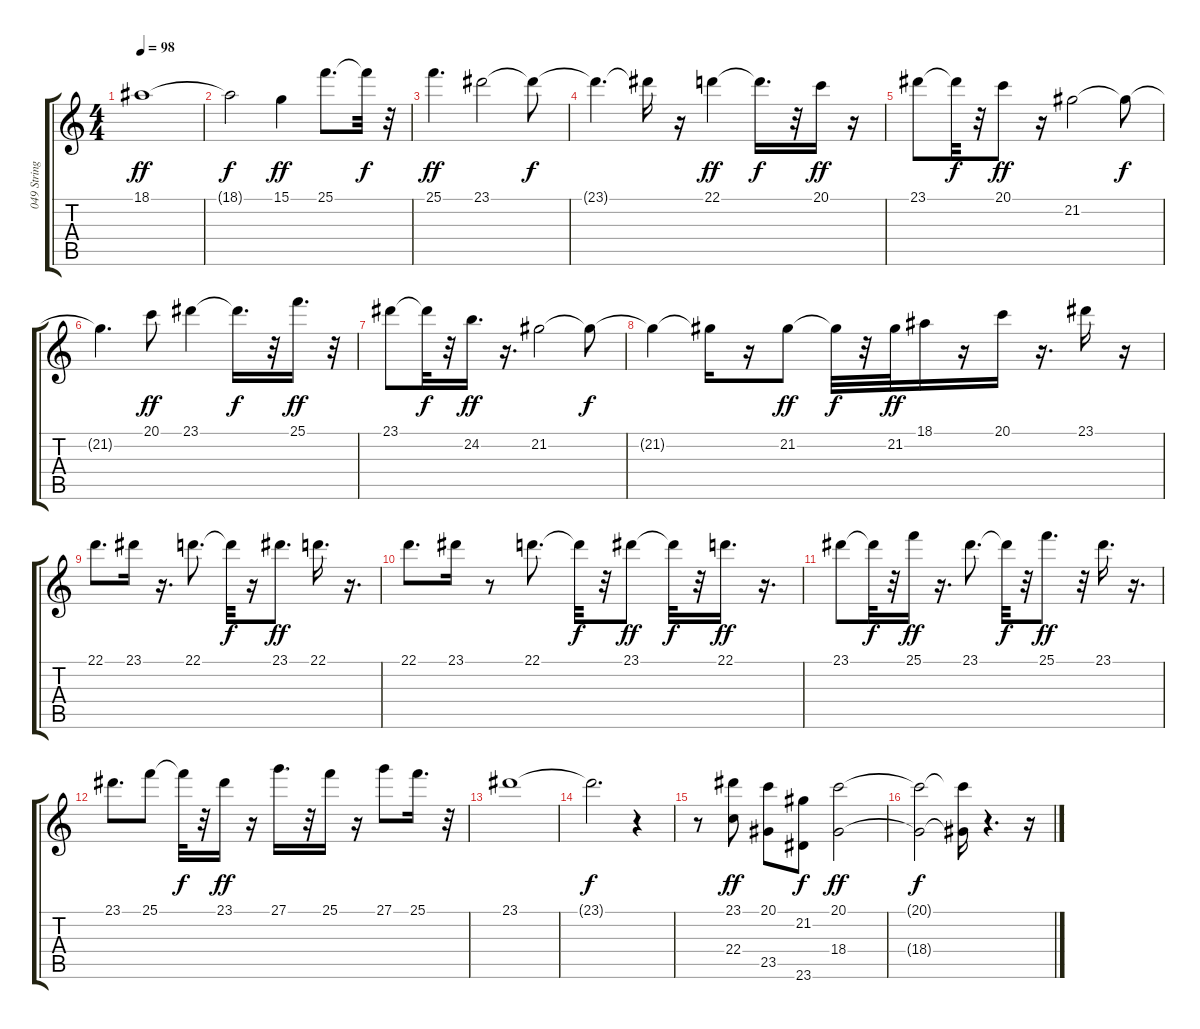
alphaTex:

\track ("049 String Lines                        " "049 String") {instrument stringensemble1}
\staff {score tabs}
\tuning (E4 B3 G3 D3 A2 E2) {hide}
\ts (4 4)
\tempo 98
\clef g2
\ks c
18.1.1{dy ff} |
18.1{t}.2{dy f} 15.1.4{dy ff} 25.1.8{d} 25.1{t}.32{dy f} r.32 |
25.1.4{d dy ff} 23.1.2 23.1{t}.8{dy f} |
23.1{t}.4{d} 23.1{t}.16 r.16 22.1.4{dy ff} 22.1{t}.16{d dy f} r.32 20.1.16{dy ff} r.16 |
23.1.8 23.1{t}.32{dy f} r.32 20.1.8{dy ff} r.16 21.2.2 21.2{t}.8{dy f} |
21.2{t}.4{d} 20.1.8{dy ff} 23.1.4 23.1{t}.16{d dy f} r.32 25.1.16{d dy ff} r.32 |
23.1.8 23.1{t}.32{dy f} r.32 24.2.16{d dy ff} r.16{d} 21.2.2 21.2{t}.8{dy f} |
21.2{t}.4 21.2{t}.16 r.16 21.2.8{dy ff} 21.2{t}.32{dy f} r.32 21.2.32{dy ff} 18.1.16 r.16 20.1.16 r.16{d} 23.1.16 r.16 |
22.1.8{d} 23.1.16 r.16{d} 22.1.8{d} 22.1{t}.32{dy f} r.16 23.1.8{d dy ff} 22.1.16{d} r.16{d} |
22.1.8{d} 23.1.16 r.8 22.1.8{d} 22.1{t}.32{dy f} r.32 23.1.8{dy ff} 23.1{t}.32{dy f} r.32 22.1.16{d dy ff} r.16{d} |
23.1.8 23.1{t}.32{dy f} r.32 25.1.16{dy ff} r.16{d} 23.1.8{d} 23.1{t}.32{dy f} r.32 25.1.8{d dy ff} r.32 23.1.16{d} r.16{d} |
23.1.8{d} 25.1.8 25.1{t}.32{dy f} r.32 23.1.16{dy ff} r.16 27.1.16{d} r.32 25.1.16 r.16 27.1.8 25.1.16{d} r.32 |
23.1.1 |
23.1{t}.2{d dy f} r.4 |
r.8 (23.1 22.4).8{dy ff} (20.1 23.5).8 (21.2 23.6).8{dy f} (20.1 18.4).2{dy ff} |
(20.1{t} 18.4{t}).2{dy f} (20.1{t} 18.4{t}).16 r.4{d} r.16
